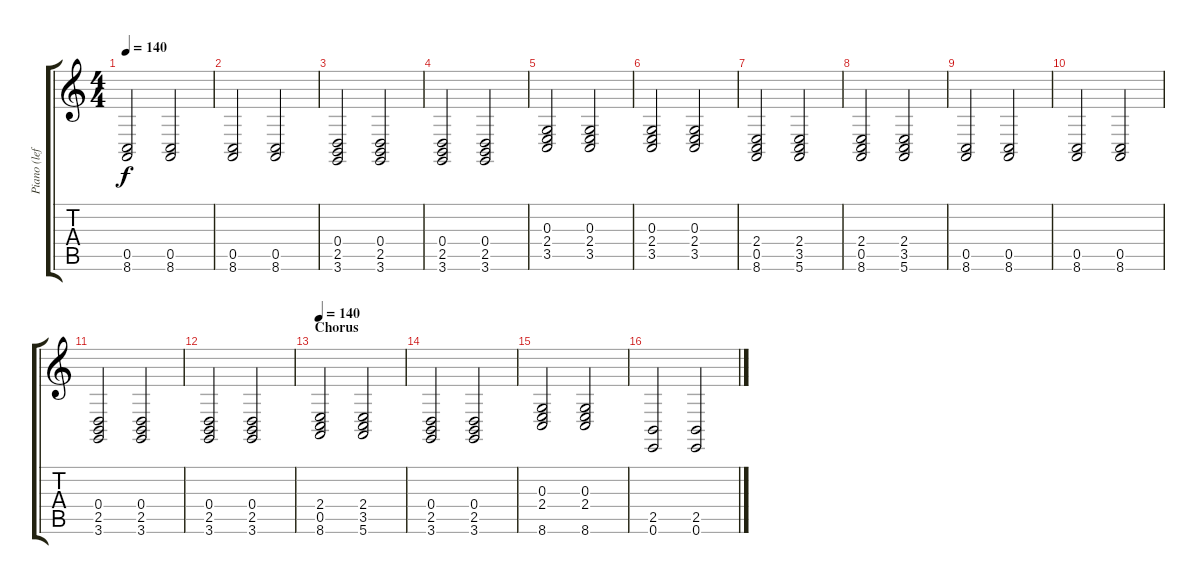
\track ("Piano (left hand)" "Piano (lef") {instrument acousticgrandpiano}
\staff {score tabs}
\tuning (E4 B3 G3 D3 A2 E2) {hide}
\ts (4 4)
\tempo 140
\clef g2
\ks c
(0.5 8.6).2{dy f} (0.5 8.6).2 |
(0.5 8.6).2 (0.5 8.6).2 |
(0.4 2.5 3.6).2 (0.4 2.5 3.6).2 |
(0.4 2.5 3.6).2 (0.4 2.5 3.6).2 |
(0.3 2.4 3.5).2 (0.3 2.4 3.5).2 |
(0.3 2.4 3.5).2 (0.3 2.4 3.5).2 |
(2.4 0.5 8.6).2 (2.4 3.5 5.6).2 |
(2.4 0.5 8.6).2 (2.4 3.5 5.6).2 |
(0.5 8.6).2 (0.5 8.6).2 |
(0.5 8.6).2 (0.5 8.6).2 |
(0.4 2.5 3.6).2 (0.4 2.5 3.6).2 |
(0.4 2.5 3.6).2 (0.4 2.5 3.6).2 |
\section ("" "Chorus")
\tempo 140
(2.4 0.5 8.6).2 (2.4 3.5 5.6).2 |
(0.4 2.5 3.6).2 (0.4 2.5 3.6).2 |
(0.3 2.4 8.6).2 (0.3 2.4 8.6).2 |
(2.5 0.6).2 (2.5 0.6).2
